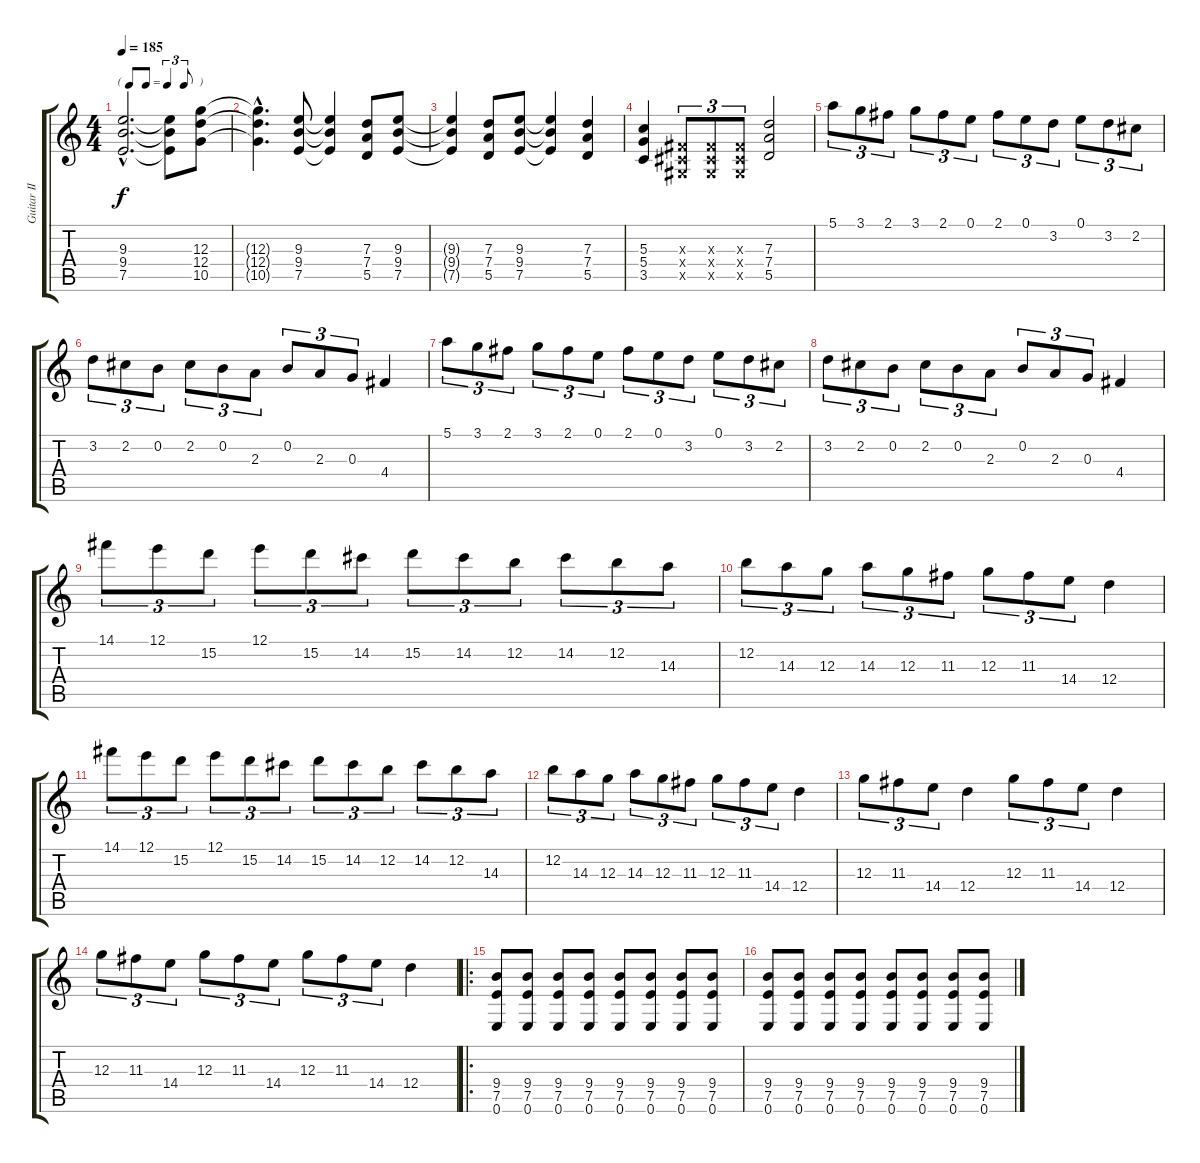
\track ("Guitar II" "Guitar II") {instrument overdrivenguitar}
\staff {score tabs}
\tuning (E4 B3 G3 D3 A2 E2) {hide}
\ts (4 4)
\tf triplet8th
\tempo 185
\clef g2
\ks c
(9.3{hac} 9.4{hac} 7.5{hac}).2{d dy f} (9.3{t} 9.4{t} 7.5{t}).8 (12.3 12.4 10.5).8 |
(12.3{hac t} 12.4{hac t} 10.5{hac t}).4{d} (9.3 9.4 7.5).8 (9.3{t} 9.4{t} 7.5{t}).4 (7.3 7.4 5.5).8 (9.3 9.4 7.5).8 |
(9.3{t} 9.4{t} 7.5{t}).4 (7.3 7.4 5.5).8 (9.3 9.4 7.5).8 (9.3{t} 9.4{t} 7.5{t}).4 (7.3 7.4 5.5).4 |
(5.3 5.4 3.5).4 (-1.3{x} -1.4{x} -1.5{x}).8{tu (3 2)} (-1.3{x} -1.4{x} -1.5{x}).8{tu (3 2)} (-1.3{x} -1.4{x} -1.5{x}).8{tu (3 2)} (7.3 7.4 5.5).2 |
5.1.8{tu (3 2)} 3.1.8{tu (3 2)} 2.1.8{tu (3 2)} 3.1.8{tu (3 2)} 2.1.8{tu (3 2)} 0.1.8{tu (3 2)} 2.1.8{tu (3 2)} 0.1.8{tu (3 2)} 3.2.8{tu (3 2)} 0.1.8{tu (3 2)} 3.2.8{tu (3 2)} 2.2.8{tu (3 2)} |
3.2.8{tu (3 2)} 2.2.8{tu (3 2)} 0.2.8{tu (3 2)} 2.2.8{tu (3 2)} 0.2.8{tu (3 2)} 2.3.8{tu (3 2)} 0.2.8{tu (3 2)} 2.3.8{tu (3 2)} 0.3.8{tu (3 2)} 4.4.4 |
5.1.8{tu (3 2)} 3.1.8{tu (3 2)} 2.1.8{tu (3 2)} 3.1.8{tu (3 2)} 2.1.8{tu (3 2)} 0.1.8{tu (3 2)} 2.1.8{tu (3 2)} 0.1.8{tu (3 2)} 3.2.8{tu (3 2)} 0.1.8{tu (3 2)} 3.2.8{tu (3 2)} 2.2.8{tu (3 2)} |
3.2.8{tu (3 2)} 2.2.8{tu (3 2)} 0.2.8{tu (3 2)} 2.2.8{tu (3 2)} 0.2.8{tu (3 2)} 2.3.8{tu (3 2)} 0.2.8{tu (3 2)} 2.3.8{tu (3 2)} 0.3.8{tu (3 2)} 4.4.4 |
14.1.8{tu (3 2)} 12.1.8{tu (3 2)} 15.2.8{tu (3 2)} 12.1.8{tu (3 2)} 15.2.8{tu (3 2)} 14.2.8{tu (3 2)} 15.2.8{tu (3 2)} 14.2.8{tu (3 2)} 12.2.8{tu (3 2)} 14.2.8{tu (3 2)} 12.2.8{tu (3 2)} 14.3.8{tu (3 2)} |
12.2.8{tu (3 2)} 14.3.8{tu (3 2)} 12.3.8{tu (3 2)} 14.3.8{tu (3 2)} 12.3.8{tu (3 2)} 11.3.8{tu (3 2)} 12.3.8{tu (3 2)} 11.3.8{tu (3 2)} 14.4.8{tu (3 2)} 12.4.4 |
14.1.8{tu (3 2)} 12.1.8{tu (3 2)} 15.2.8{tu (3 2)} 12.1.8{tu (3 2)} 15.2.8{tu (3 2)} 14.2.8{tu (3 2)} 15.2.8{tu (3 2)} 14.2.8{tu (3 2)} 12.2.8{tu (3 2)} 14.2.8{tu (3 2)} 12.2.8{tu (3 2)} 14.3.8{tu (3 2)} |
12.2.8{tu (3 2)} 14.3.8{tu (3 2)} 12.3.8{tu (3 2)} 14.3.8{tu (3 2)} 12.3.8{tu (3 2)} 11.3.8{tu (3 2)} 12.3.8{tu (3 2)} 11.3.8{tu (3 2)} 14.4.8{tu (3 2)} 12.4.4 |
12.3.8{tu (3 2)} 11.3.8{tu (3 2)} 14.4.8{tu (3 2)} 12.4.4 12.3.8{tu (3 2)} 11.3.8{tu (3 2)} 14.4.8{tu (3 2)} 12.4.4 |
12.3.8{tu (3 2)} 11.3.8{tu (3 2)} 14.4.8{tu (3 2)} 12.3.8{tu (3 2)} 11.3.8{tu (3 2)} 14.4.8{tu (3 2)} 12.3.8{tu (3 2)} 11.3.8{tu (3 2)} 14.4.8{tu (3 2)} 12.4.4 |
\ro
(9.4 7.5 0.6).8 (9.4 7.5 0.6).8 (9.4 7.5 0.6).8 (9.4 7.5 0.6).8 (9.4 7.5 0.6).8 (9.4 7.5 0.6).8 (9.4 7.5 0.6).8 (9.4 7.5 0.6).8 |
(9.4 7.5 0.6).8 (9.4 7.5 0.6).8 (9.4 7.5 0.6).8 (9.4 7.5 0.6).8 (9.4 7.5 0.6).8 (9.4 7.5 0.6).8 (9.4 7.5 0.6).8 (9.4 7.5 0.6).8
